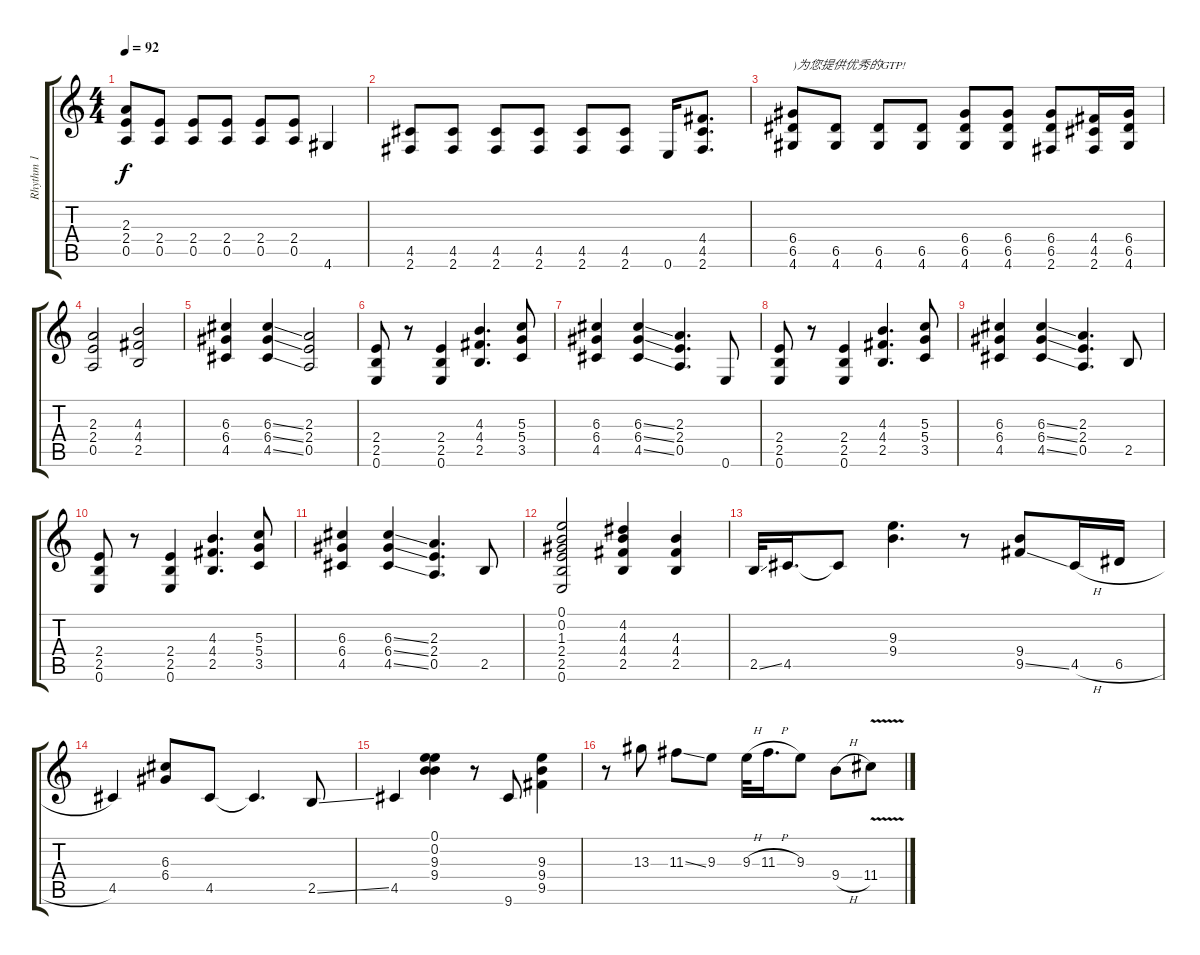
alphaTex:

\track ("Rhythm 1" "Rhythm 1") {instrument overdrivenguitar}
\staff {score tabs}
\tuning (E4 B3 G3 D3 A2 E2) {hide}
\ts (4 4)
\tempo 92
\clef g2
\ks c
(2.3 2.4 0.5).8{dy f} (2.4 0.5).8 (2.4 0.5).8 (2.4 0.5).8 (2.4 0.5).8 (2.4 0.5).8 4.6.4 |
(4.5 2.6).8 (4.5 2.6).8 (4.5 2.6).8 (4.5 2.6).8 (4.5 2.6).8 (4.5 2.6).8 0.6.16 (4.4 4.5 2.6).8{d} |
(6.4 6.5 4.6).8{txt ")为您提供优秀的GTP!"} (6.5 4.6).8 (6.5 4.6).8 (6.5 4.6).8 (6.4 6.5 4.6).8 (6.4 6.5 4.6).8 (6.4 6.5 2.6).8 (4.4 4.5 2.6).16 (6.4 6.5 4.6).16 |
(2.3 2.4 0.5).2 (4.3 4.4 2.5).2 |
(6.3 6.4 4.5).4 (6.3{ss} 6.4{ss} 4.5{ss}).4 (2.3 2.4 0.5).2 |
(2.4 2.5 0.6).8 r.8 (2.4 2.5 0.6).4 (4.3 4.4 2.5).4{d} (5.3 5.4 3.5).8 |
(6.3 6.4 4.5).4 (6.3{ss} 6.4{ss} 4.5{ss}).4 (2.3 2.4 0.5).4{d} 0.6.8 |
(2.4 2.5 0.6).8 r.8 (2.4 2.5 0.6).4 (4.3 4.4 2.5).4{d} (5.3 5.4 3.5).8 |
(6.3 6.4 4.5).4 (6.3{ss} 6.4{ss} 4.5{ss}).4 (2.3 2.4 0.5).4{d} 2.5.8 |
(2.4 2.5 0.6).8 r.8 (2.4 2.5 0.6).4 (4.3 4.4 2.5).4{d} (5.3 5.4 3.5).8 |
(6.3 6.4 4.5).4 (6.3{ss} 6.4{ss} 4.5{ss}).4 (2.3 2.4 0.5).4{d} 2.5.8 |
(0.1 0.2 1.3 2.4 2.5 0.6).2 (4.2 4.3 4.4 2.5).4 (4.3 4.4 2.5).4 |
2.5{ss}.32 4.5.16{d} 4.5{t}.8 (9.3 9.4).4{d} r.8 (9.4 9.5{ss}).8 4.5{h}.16 6.5{h}.16 |
4.5.4 (6.3 6.4).8 4.5.8 4.5{t}.4{d} 2.5{ss}.8 |
4.5.4 (0.1 0.2 9.3 9.4).4 r.8 9.6.8 (9.3 9.4 9.5).4 |
r.8 13.3.8 11.3{ss}.8 9.3.8 9.3{h}.32 11.3{h}.16{d} 9.3.8 9.4{h}.8 11.4{v}.8
